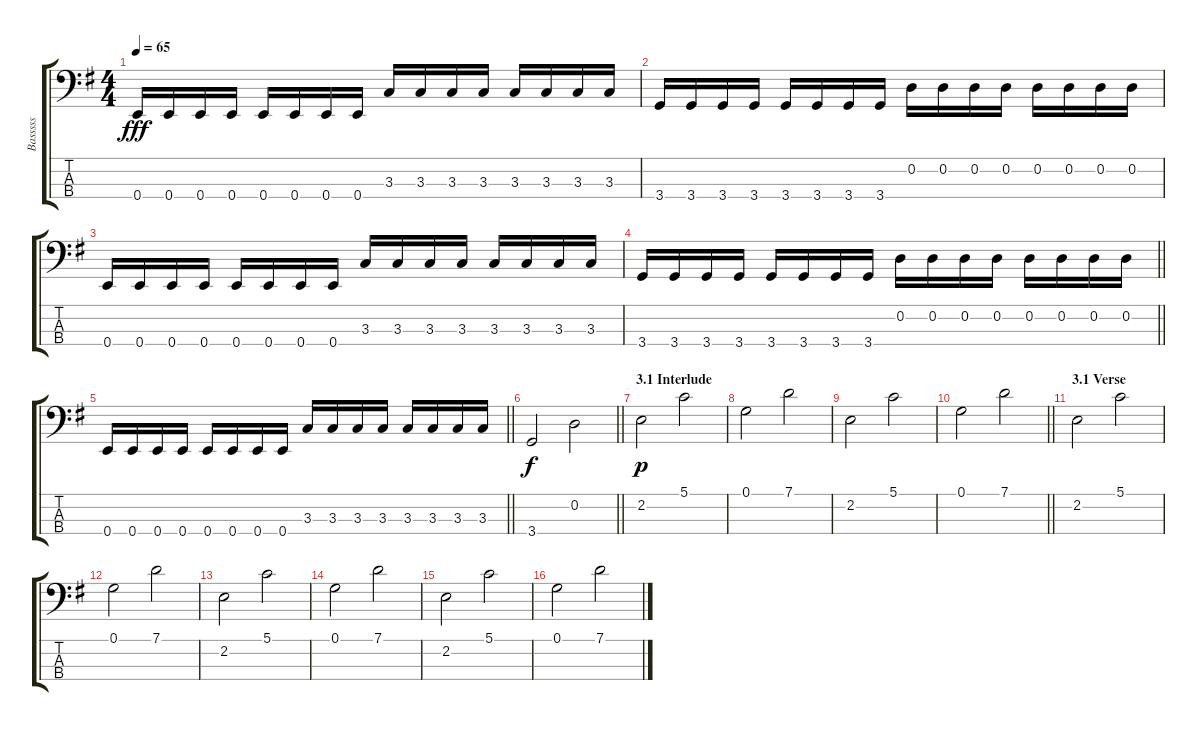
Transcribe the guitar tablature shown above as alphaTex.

\track ("Basssss" "Basssss") {instrument electricbassfinger}
\staff {score tabs}
\tuning (G2 D2 A1 E1) {hide}
\ts (4 4)
\tempo 65
\clef f4
\ks eminor
0.4.16{dy fff} 0.4.16 0.4.16 0.4.16 0.4.16 0.4.16 0.4.16 0.4.16 3.3.16 3.3.16 3.3.16 3.3.16 3.3.16 3.3.16 3.3.16 3.3.16 |
3.4.16 3.4.16 3.4.16 3.4.16 3.4.16 3.4.16 3.4.16 3.4.16 0.2.16 0.2.16 0.2.16 0.2.16 0.2.16 0.2.16 0.2.16 0.2.16 |
0.4.16 0.4.16 0.4.16 0.4.16 0.4.16 0.4.16 0.4.16 0.4.16 3.3.16 3.3.16 3.3.16 3.3.16 3.3.16 3.3.16 3.3.16 3.3.16 |
\barLineRight lightlight
3.4.16 3.4.16 3.4.16 3.4.16 3.4.16 3.4.16 3.4.16 3.4.16 0.2.16 0.2.16 0.2.16 0.2.16 0.2.16 0.2.16 0.2.16 0.2.16 |
\barLineRight lightlight
0.4.16 0.4.16 0.4.16 0.4.16 0.4.16 0.4.16 0.4.16 0.4.16 3.3.16 3.3.16 3.3.16 3.3.16 3.3.16 3.3.16 3.3.16 3.3.16 |
\barLineRight lightlight
3.4.2{dy f} 0.2.2 |
\section ("" "3.1 Interlude ")
2.2.2{dy p} 5.1.2 |
0.1.2 7.1.2 |
2.2.2 5.1.2 |
\barLineRight lightlight
0.1.2 7.1.2 |
\section ("" "3.1 Verse")
2.2.2 5.1.2 |
0.1.2 7.1.2 |
2.2.2 5.1.2 |
0.1.2 7.1.2 |
2.2.2 5.1.2 |
0.1.2 7.1.2
